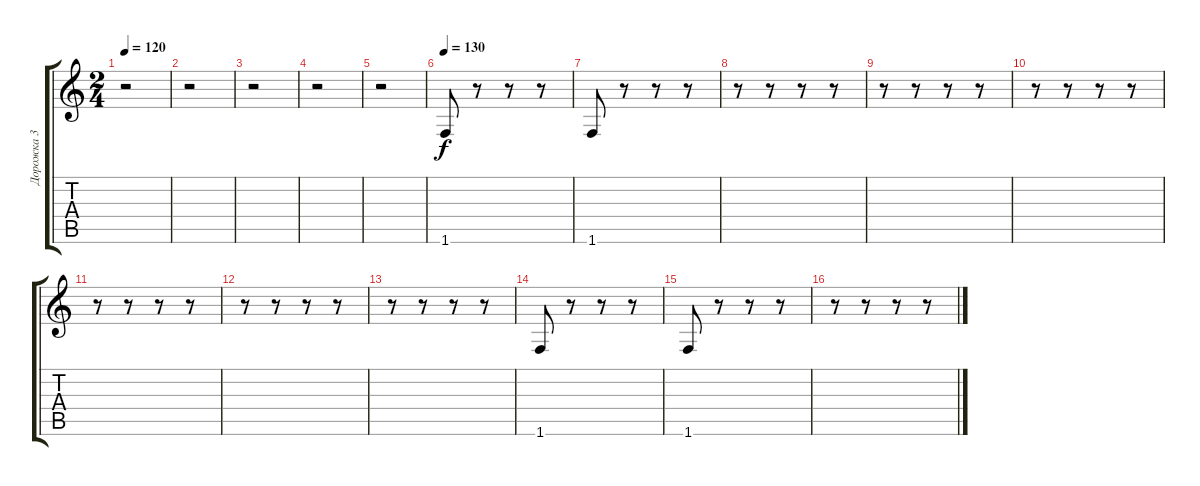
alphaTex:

\track ("Дорожка 3" "Дорожка 3") {instrument contrabass}
\staff {score tabs}
\tuning (E4 B3 G3 D3 A2 E2) {hide}
\ts (2 4)
\tempo 120
\clef g2
\ks c
r.2{dy f} |
r.2 |
r.2 |
r.2 |
r.2 |
\tempo 130
1.6.8 r.8 r.8 r.8 |
1.6.8 r.8 r.8 r.8 |
r.8 r.8 r.8 r.8 |
r.8 r.8 r.8 r.8 |
r.8 r.8 r.8 r.8 |
r.8 r.8 r.8 r.8 |
r.8 r.8 r.8 r.8 |
r.8 r.8 r.8 r.8 |
1.6.8 r.8 r.8 r.8 |
1.6.8 r.8 r.8 r.8 |
r.8 r.8 r.8 r.8
